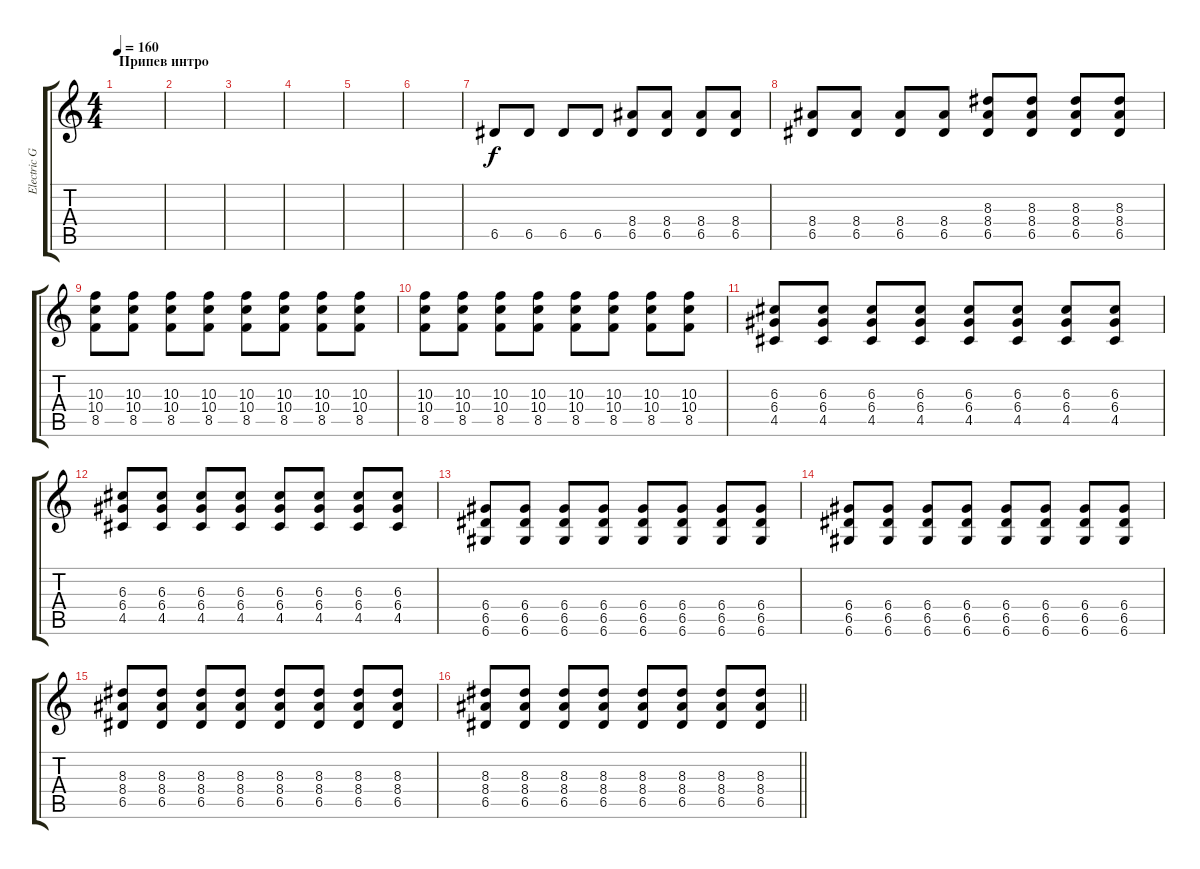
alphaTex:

\track ("Electric Guitar 2" "Electric G") {instrument overdrivenguitar}
\staff {score tabs}
\tuning (E4 B3 G3 D3 A2 D2) {hide}
\ts (4 4)
\section ("" "Припев интро")
\tempo 160
\clef g2
\ks c
|
|
|
|
|
|
6.5.8 6.5.8 6.5.8 6.5.8 (8.4 6.5).8 (8.4 6.5).8 (8.4 6.5).8 (8.4 6.5).8 |
(8.4 6.5).8 (8.4 6.5).8 (8.4 6.5).8 (8.4 6.5).8 (8.3 8.4 6.5).8 (8.3 8.4 6.5).8 (8.3 8.4 6.5).8 (8.3 8.4 6.5).8 |
(10.3 10.4 8.5).8 (10.3 10.4 8.5).8 (10.3 10.4 8.5).8 (10.3 10.4 8.5).8 (10.3 10.4 8.5).8 (10.3 10.4 8.5).8 (10.3 10.4 8.5).8 (10.3 10.4 8.5).8 |
(10.3 10.4 8.5).8 (10.3 10.4 8.5).8 (10.3 10.4 8.5).8 (10.3 10.4 8.5).8 (10.3 10.4 8.5).8 (10.3 10.4 8.5).8 (10.3 10.4 8.5).8 (10.3 10.4 8.5).8 |
(6.3 6.4 4.5).8 (6.3 6.4 4.5).8 (6.3 6.4 4.5).8 (6.3 6.4 4.5).8 (6.3 6.4 4.5).8 (6.3 6.4 4.5).8 (6.3 6.4 4.5).8 (6.3 6.4 4.5).8 |
(6.3 6.4 4.5).8 (6.3 6.4 4.5).8 (6.3 6.4 4.5).8 (6.3 6.4 4.5).8 (6.3 6.4 4.5).8 (6.3 6.4 4.5).8 (6.3 6.4 4.5).8 (6.3 6.4 4.5).8 |
(6.4 6.5 6.6).8 (6.4 6.5 6.6).8 (6.4 6.5 6.6).8 (6.4 6.5 6.6).8 (6.4 6.5 6.6).8 (6.4 6.5 6.6).8 (6.4 6.5 6.6).8 (6.4 6.5 6.6).8 |
(6.4 6.5 6.6).8 (6.4 6.5 6.6).8 (6.4 6.5 6.6).8 (6.4 6.5 6.6).8 (6.4 6.5 6.6).8 (6.4 6.5 6.6).8 (6.4 6.5 6.6).8 (6.4 6.5 6.6).8 |
(8.3 8.4 6.5).8 (8.3 8.4 6.5).8 (8.3 8.4 6.5).8 (8.3 8.4 6.5).8 (8.3 8.4 6.5).8 (8.3 8.4 6.5).8 (8.3 8.4 6.5).8 (8.3 8.4 6.5).8 |
\barLineRight lightlight
(8.3 8.4 6.5).8 (8.3 8.4 6.5).8 (8.3 8.4 6.5).8 (8.3 8.4 6.5).8 (8.3 8.4 6.5).8 (8.3 8.4 6.5).8 (8.3 8.4 6.5).8 (8.3 8.4 6.5).8
